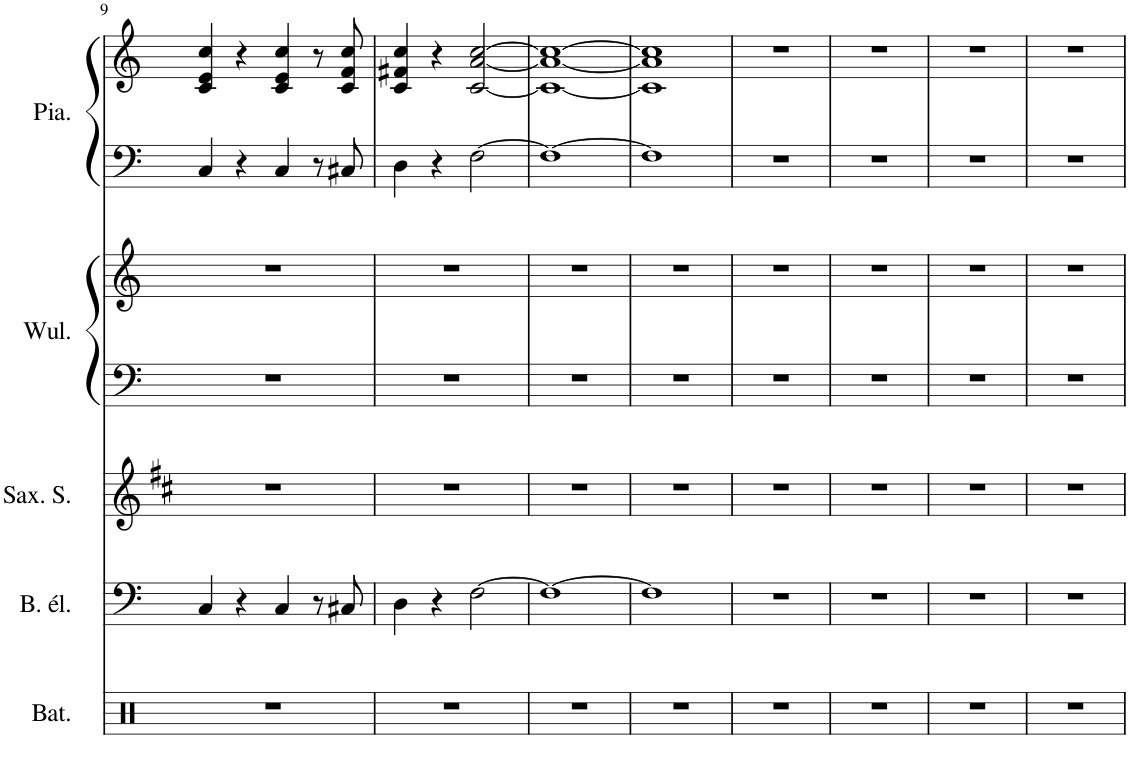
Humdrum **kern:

**kern	**kern	**kern	**kern	**kern	**kern	**kern
*part5	*part4	*part3	*part2	*part2	*part1	*part1
*staff7	*staff6	*staff5	*staff4	*staff3	*staff2	*staff1
*I"Batterie	*I"Basse électrique	*I"Saxophone Soprano	*I"Wurlitzer	*	*I"Piano	*
*I'Bat.	*I'B. él.	*I'Sax. S.	*I'Wul.	*	*I'Pia.	*
!!LO:PB:g=z
*clefX	*clefF4	*clefG2	*clefF4	*clefG2	*clefF4	*clefG2
*	*Trd7c12	*Trd1c2	*	*	*	*
*k[]	*k[]	*k[f#c#]	*k[]	*k[]	*k[]	*k[]
*M4/4	*M4/4	*M4/4	*M4/4	*M4/4	*M4/4	*M4/4
*met(c)	*met(c)	*met(c)	*met(c)	*met(c)	*met(c)	*met(c)
=9	=9	=9	=9	=9	=9	=9
1r	4C/	1r	1r	1r	4C/	4c/ 4e/ 4cc/
.	4r	.	.	.	4r	4r
.	4C/	.	.	.	4C/	4c/ 4e/ 4cc/
.	8r	.	.	.	8r	8r
.	8C#X/	.	.	.	8C#X/	8c/ 8f/ 8cc/
=10	=10	=10	=10	=10	=10	=10
1r	4D\	1r	1r	1r	4D\	4c/ 4f#X/ 4cc/
.	4r	.	.	.	4r	4r
.	[2F\	.	.	.	[2F\	[2c/ [2a/ [2cc/
=11	=11	=11	=11	=11	=11	=11
1r	1F_	1r	1r	1r	1F_	1c_ 1a_ 1cc_
=12	=12	=12	=12	=12	=12	=12
1r	1F]	1r	1r	1r	1F]	1c] 1a] 1cc]
=13	=13	=13	=13	=13	=13	=13
1r	1r	1r	1r	1r	1r	1r
=14	=14	=14	=14	=14	=14	=14
1r	1r	1r	1r	1r	1r	1r
=15	=15	=15	=15	=15	=15	=15
1r	1r	1r	1r	1r	1r	1r
=16	=16	=16	=16	=16	=16	=16
1r	1r	1r	1r	1r	1r	1r
=	=	=	=	=	=	=
*-	*-	*-	*-	*-	*-	*-
